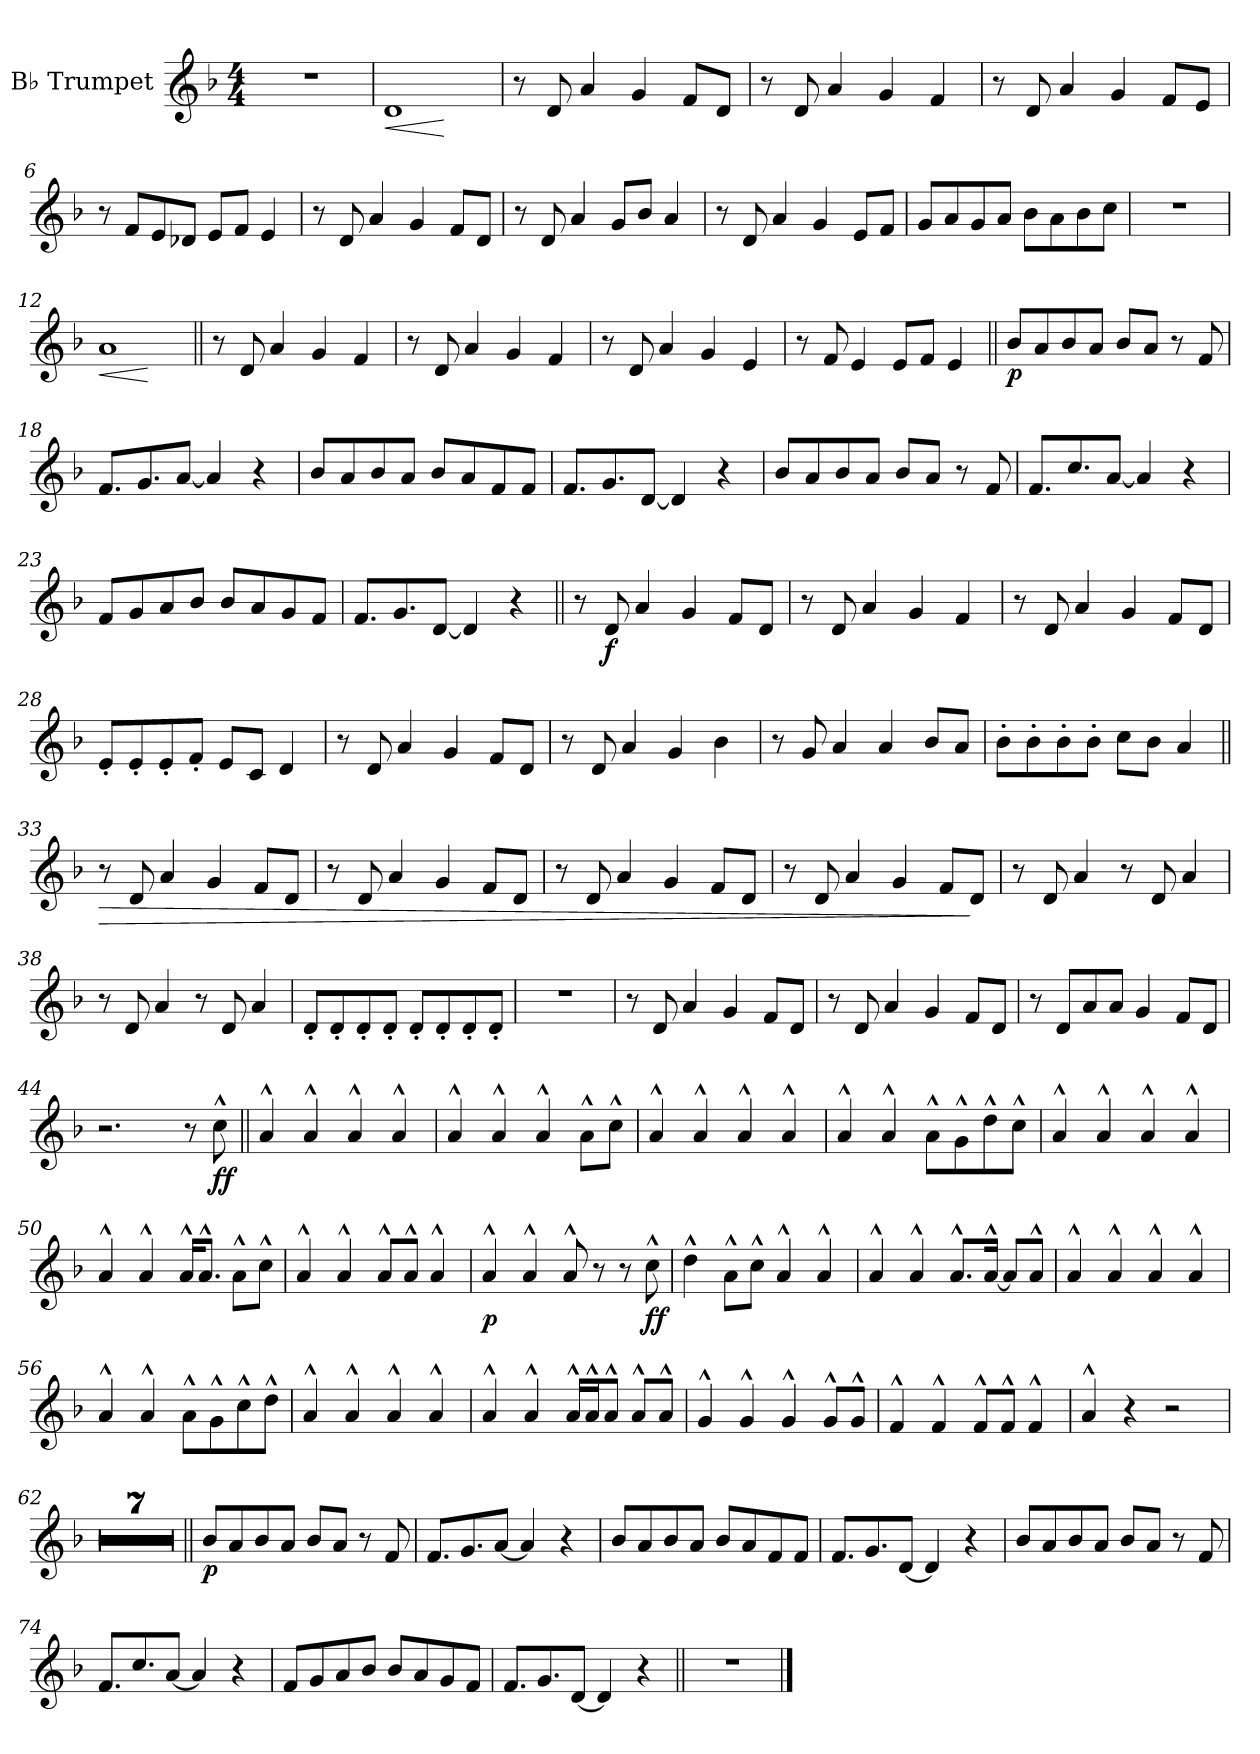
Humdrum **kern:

**kern	**dynam
*part1	*part1
*staff1	*staff1
*I"B♭ Trumpet	*
*I'B♭ Tp.	*
*clefG2	*
*ITrd1c2	*
*k[b-e-a-]	*
*M4/4	*
*MM100	*
=1	=1
1r	.
=2	=2
!	!LO:HP:b
1c!	<
.	[
=3	=3
8r	.
8c!	.
4g!	.
4f!	.
8e-!L	.
8c!J	.
=4	=4
8r	.
8c!	.
4g!	.
4f!	.
4e-!	.
=5	=5
8r	.
8c!	.
4g!	.
4f!	.
8e-!L	.
8d!J	.
=6	=6
8r	.
8e-!L	.
8d!	.
8c-X!J	.
8d!L	.
8e-!J	.
4d!	.
=7	=7
8r	.
8c!	.
4g!	.
4f!	.
8e-!L	.
8c!J	.
=8	=8
8r	.
8c!	.
4g!	.
8f!L	.
8a-!J	.
4g!	.
=9	=9
8r	.
8c!	.
4g!	.
4f!	.
8d!L	.
8e-!J	.
=10	=10
8f!L	.
8g!	.
8f!	.
8g!J	.
8a-!L	.
8g!	.
8a-!	.
8b-!J	.
=11	=11
1r	.
=12	=12
!	!LO:HP:b
1g!	<
.	[
=13||	=13||
8r	.
8c!	.
4g!	.
4f!	.
4e-!	.
=14	=14
8r	.
8c!	.
4g!	.
4f!	.
4e-!	.
=15	=15
8r	.
8c!	.
4g!	.
4f!	.
4d!	.
=16	=16
8r	.
8e-!	.
4d!	.
8d!L	.
8e-!J	.
4d!	.
=17||	=17||
!	!LO:DY:b
8a-L	p
8g	.
8a-	.
8gJ	.
8a-L	.
8gJ	.
8r	.
8e-	.
=18	=18
8.e-L	.
8.f	.
[8gJ	.
4g]	.
4r	.
=19	=19
8a-L	.
8g	.
8a-	.
8gJ	.
8a-L	.
8g	.
8e-	.
8e-J	.
=20	=20
8.e-L	.
8.f	.
[8cJ	.
4c]	.
4r	.
=21	=21
8a-L	.
8g	.
8a-	.
8gJ	.
8a-L	.
8gJ	.
8r	.
8e-	.
=22	=22
8.e-L	.
8.b-	.
[8gJ	.
4g]	.
4r	.
=23	=23
8e-L	.
8f	.
8g	.
8a-J	.
8a-L	.
8g	.
8f	.
8e-J	.
=24	=24
8.e-L	.
8.f	.
[8cJ	.
4c]	.
4r	.
=25||	=25||
*MM200	*
8r	.
!	!LO:DY:b
8c	f
4g	.
4f	.
8e-L	.
8cJ	.
=26	=26
8r	.
8c	.
4g	.
4f	.
4e-	.
=27	=27
8r	.
8c	.
4g	.
4f	.
8e-L	.
8cJ	.
=28	=28
8d'L	.
8d'	.
8d'	.
8e-'J	.
8dL	.
8B-J	.
4c	.
=29	=29
8r	.
8c	.
4g	.
4f	.
8e-L	.
8cJ	.
=30	=30
8r	.
8c	.
4g	.
4f	.
4a-	.
=31	=31
8r	.
8f	.
4g	.
4g	.
8a-L	.
8gJ	.
=32	=32
8a-'L	.
8a-'	.
8a-'	.
8a-'J	.
8b-L	.
8a-J	.
4g	.
=33||	=33||
!	!LO:HP:b
8r	>
8c	.
4g	.
4f	.
8e-L	.
8cJ	.
=34	=34
8r	.
8c	.
4g	.
4f	.
8e-L	.
8cJ	.
=35	=35
8r	.
8c	.
4g	.
4f	.
8e-L	.
8cJ	.
=36	=36
8r	.
8c	.
4g	.
4f	.
8e-L	.
8cJ	]
=37	=37
8r	.
8c	.
4g	.
8r	.
8c	.
4g	.
=38	=38
8r	.
8c	.
4g	.
8r	.
8c	.
4g	.
=39	=39
8c'L	.
8c'	.
8c'	.
8c'J	.
8c'L	.
8c'	.
8c'	.
8c'J	.
=40	=40
1r	.
=41	=41
8r	.
8c	.
4g	.
4f	.
8e-L	.
8cJ	.
=42	=42
8r	.
8c	.
4g	.
4f	.
8e-L	.
8cJ	.
=43	=43
8r	.
8cL	.
8g	.
8gJ	.
4f	.
8e-L	.
8cJ	.
=44	=44
2.r	.
8r	.
!	!LO:DY:b
8b-^^	ff
=45||	=45||
4g^^	.
4g^^	.
4g^^	.
4g^^	.
=46	=46
4g^^	.
4g^^	.
4g^^	.
8g^^L	.
8b-^^J	.
=47	=47
4g^^	.
4g^^	.
4g^^	.
4g^^	.
=48	=48
4g^^	.
4g^^	.
8g^^L	.
8f^^	.
8cc^^	.
8b-^^J	.
=49	=49
4g^^	.
4g^^	.
4g^^	.
4g^^	.
=50	=50
4g^^	.
4g^^	.
16g^^KL	.
8.g^^J	.
8g^^L	.
8b-^^J	.
=51	=51
4g^^	.
4g^^	.
8g^^L	.
8g^^J	.
4g^^	.
=52	=52
!	!LO:DY:b
4g^^	p
4g^^	.
8g^^	.
8r	.
8r	.
!	!LO:DY:b
8b-^^	ff
=53	=53
4cc^^	.
8g^^L	.
8b-^^J	.
4g^^	.
4g^^	.
=54	=54
4g^^	.
4g^^	.
8.g^^L	.
[16g^^Jk	.
8gL]	.
8g^^J	.
=55	=55
4g^^	.
4g^^	.
4g^^	.
4g^^	.
=56	=56
4g^^	.
4g^^	.
8g^^L	.
8f^^	.
8b-^^	.
8cc^^J	.
=57	=57
4g^^	.
4g^^	.
4g^^	.
4g^^	.
=58	=58
4g^^	.
4g^^	.
16g^^LL	.
16g^^J	.
8g^^J	.
8g^^L	.
8g^^J	.
=59	=59
4f^^	.
4f^^	.
4f^^	.
8f^^L	.
8f^^J	.
=60	=60
4e-^^	.
4e-^^	.
8e-^^L	.
8e-^^J	.
4e-^^	.
=61	=61
4g^^	.
4r	.
2r	.
=62	=62
1r	.
=63	=63
1r	.
=64	=64
1r	.
=65	=65
1r	.
=66	=66
1r	.
=67	=67
1r	.
=68	=68
1r	.
=69||	=69||
!	!LO:DY:b
8a-L	p
8g	.
8a-	.
8gJ	.
8a-L	.
8gJ	.
8r	.
8e-	.
=70	=70
8.e-L	.
8.f	.
[8gJ	.
4g]	.
4r	.
=71	=71
8a-L	.
8g	.
8a-	.
8gJ	.
8a-L	.
8g	.
8e-	.
8e-J	.
=72	=72
8.e-L	.
8.f	.
[8cJ	.
4c]	.
4r	.
=73	=73
8a-L	.
8g	.
8a-	.
8gJ	.
8a-L	.
8gJ	.
8r	.
8e-	.
=74	=74
8.e-L	.
8.b-	.
[8gJ	.
4g]	.
4r	.
=75	=75
8e-L	.
8f	.
8g	.
8a-J	.
8a-L	.
8g	.
8f	.
8e-J	.
=76	=76
8.e-L	.
8.f	.
[8cJ	.
4c]	.
4r	.
=77||	=77||
1r	.
==	==
*-	*-
